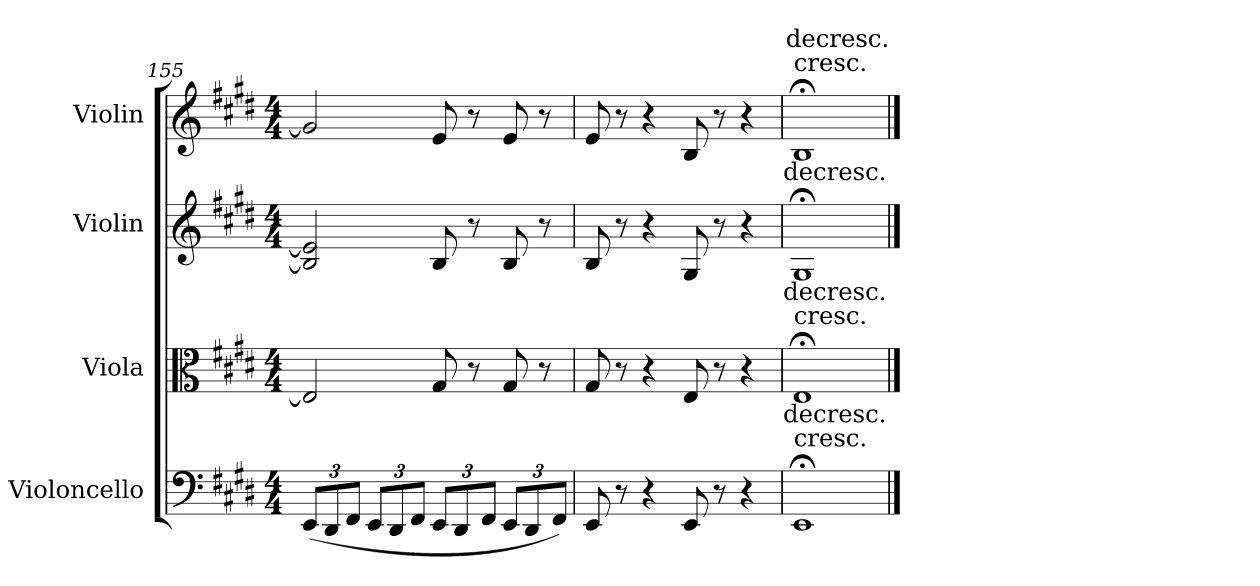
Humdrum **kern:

**kern	**kern	**kern	**kern
*part4	*part3	*part2	*part1
*staff4	*staff3	*staff2	*staff1
*I"Violoncello	*I"Viola	*I"Violin	*I"Violin
*I'Vc	*I'Vla	*I'Vln	*I'Vln
*clefF4	*clefC3	*clefG2	*clefG2
*k[f#c#g#d#]	*k[f#c#g#d#]	*k[f#c#g#d#]	*k[f#c#g#d#]
*E:	*E:	*E:	*E:
*M4/4	*M4/4	*M4/4	*M4/4
=155	=155	=155	=155
(12EE/L	2E/]	2B]/ 2e]/	2g#/]
12DD#/	.	.	.
12FF#/J	.	.	.
12EE/L	.	.	.
12DD#/	.	.	.
12FF#/J	.	.	.
12EE/L	8G#/	8B/	8e/
12DD#/	.	.	.
.	8r	8r	8r
12FF#/J	.	.	.
12EE/L	8G#/	8B/	8e/
12DD#/	.	.	.
.	8r	8r	8r
12FF#/J)	.	.	.
=156	=156	=156	=156
8EE/	8G#/	8B/	8e/
8r	8r	8r	8r
4r	4r	4r	4r
8EE/	8E/	8G#/	8B/
8r	8r	8r	8r
4r	4r	4r	4r
=157	=157	=157	=157
!	!	!	!LO:TX:t=cresc.
!	!LO:TX:t=cresc.	!	!
!LO:TX:t=cresc.	!	!	!
1EE;<	1E;<	1G#;<	1B;<
!	!	!	!LO:TX:t=decresc.
!	!	!LO:TX:t=decresc.	!
!	!LO:TX:t=decresc.	!	!
!LO:TX:t=decresc.	!	!	!
==	==	==	==
*-	*-	*-	*-
